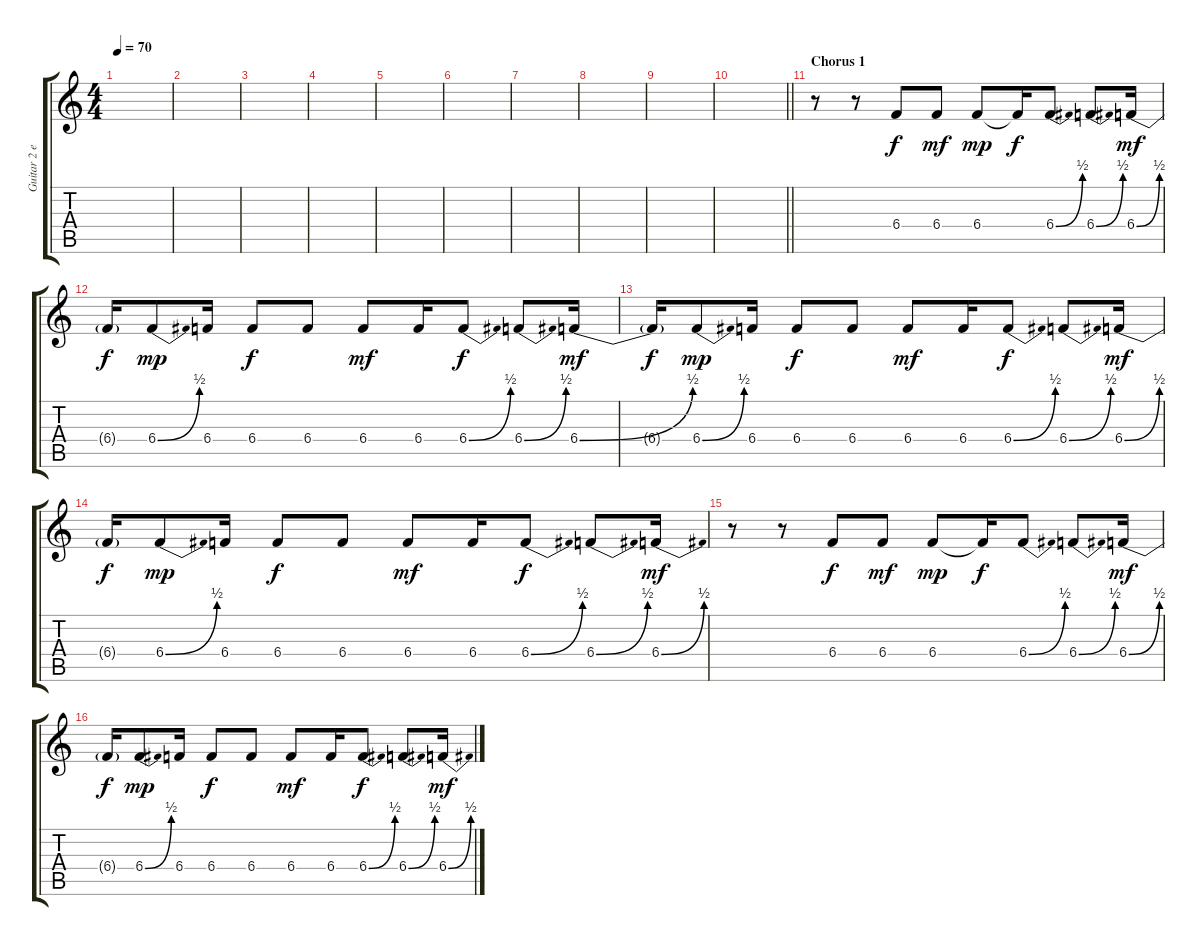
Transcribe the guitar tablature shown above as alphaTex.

\track ("Guitar 2 effect" "Guitar 2 e") {instrument distortionguitar}
\staff {score tabs}
\tuning (Eb4 B3 Gb3 B2 Gb2 B1) {hide}
\ts (4 4)
\tempo 70
\clef g2
\ks c
|
|
|
|
|
|
|
|
|
\barLineRight lightlight
|
\section ("" "Chorus 1")
r.8 r.8 6.4.8{dy f} 6.4.8{dy mf} 6.4.8{dy mp} 6.4{t}.16{dy f} 6.4{be (bend 0 0 60 2)}.8 6.4{be (bend 0 0 60 2)}.8 6.4{be (bend 0 0 60 2)}.16{dy mf} |
6.4{t}.16{dy f} 6.4{be (bend 0 0 60 2)}.8{dy mp} 6.4.16 6.4.8{dy f} 6.4.8 6.4.8{dy mf} 6.4.16 6.4{be (bend 0 0 60 2)}.8{dy f} 6.4{be (bend 0 0 60 2)}.8 6.4{be (bend 0 0 60 2)}.16{dy mf} |
6.4{t}.16{dy f} 6.4{be (bend 0 0 60 2)}.8{dy mp} 6.4.16 6.4.8{dy f} 6.4.8 6.4.8{dy mf} 6.4.16 6.4{be (bend 0 0 60 2)}.8{dy f} 6.4{be (bend 0 0 60 2)}.8 6.4{be (bend 0 0 60 2)}.16{dy mf} |
6.4{t}.16{dy f} 6.4{be (bend 0 0 60 2)}.8{dy mp} 6.4.16 6.4.8{dy f} 6.4.8 6.4.8{dy mf} 6.4.16 6.4{be (bend 0 0 60 2)}.8{dy f} 6.4{be (bend 0 0 60 2)}.8 6.4{be (bend 0 0 60 2)}.16{dy mf} |
r.8 r.8 6.4.8{dy f} 6.4.8{dy mf} 6.4.8{dy mp} 6.4{t}.16{dy f} 6.4{be (bend 0 0 60 2)}.8 6.4{be (bend 0 0 60 2)}.8 6.4{be (bend 0 0 60 2)}.16{dy mf} |
6.4{t}.16{dy f} 6.4{be (bend 0 0 60 2)}.8{dy mp} 6.4.16 6.4.8{dy f} 6.4.8 6.4.8{dy mf} 6.4.16 6.4{be (bend 0 0 60 2)}.8{dy f} 6.4{be (bend 0 0 60 2)}.8 6.4{be (bend 0 0 60 2)}.16{dy mf}
